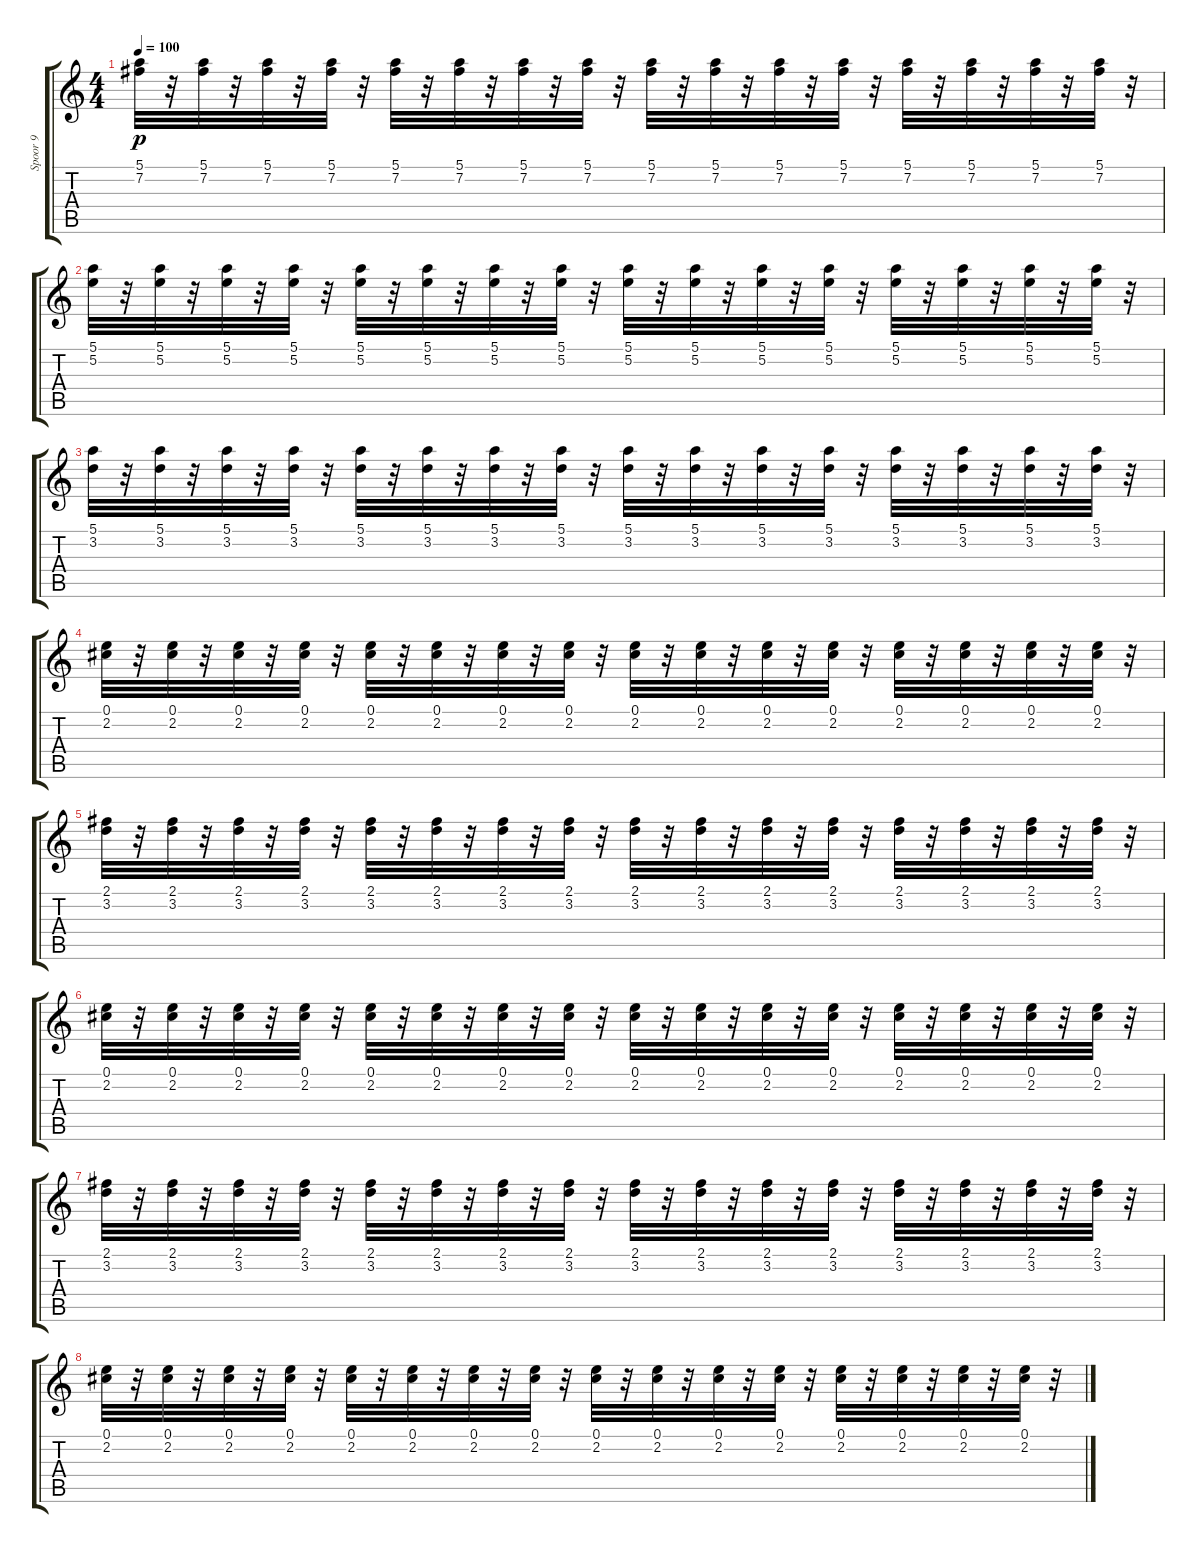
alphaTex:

\track ("Spoor 9" "Spoor 9") {instrument banjo}
\staff {score tabs}
\tuning (E4 B3 G3 D3 A2 E2) {hide}
\displaytranspose 12
\ts (4 4)
\tempo 100
\clef g2
\ks c
(5.1 7.2).32{dy p} r.32 (5.1 7.2).32 r.32 (5.1 7.2).32 r.32 (5.1 7.2).32 r.32 (5.1 7.2).32 r.32 (5.1 7.2).32 r.32 (5.1 7.2).32 r.32 (5.1 7.2).32 r.32 (5.1 7.2).32 r.32 (5.1 7.2).32 r.32 (5.1 7.2).32 r.32 (5.1 7.2).32 r.32 (5.1 7.2).32 r.32 (5.1 7.2).32 r.32 (5.1 7.2).32 r.32 (5.1 7.2).32 r.32 |
(5.1 5.2).32 r.32 (5.1 5.2).32 r.32 (5.1 5.2).32 r.32 (5.1 5.2).32 r.32 (5.1 5.2).32 r.32 (5.1 5.2).32 r.32 (5.1 5.2).32 r.32 (5.1 5.2).32 r.32 (5.1 5.2).32 r.32 (5.1 5.2).32 r.32 (5.1 5.2).32 r.32 (5.1 5.2).32 r.32 (5.1 5.2).32 r.32 (5.1 5.2).32 r.32 (5.1 5.2).32 r.32 (5.1 5.2).32 r.32 |
(5.1 3.2).32 r.32 (5.1 3.2).32 r.32 (5.1 3.2).32 r.32 (5.1 3.2).32 r.32 (5.1 3.2).32 r.32 (5.1 3.2).32 r.32 (5.1 3.2).32 r.32 (5.1 3.2).32 r.32 (5.1 3.2).32 r.32 (5.1 3.2).32 r.32 (5.1 3.2).32 r.32 (5.1 3.2).32 r.32 (5.1 3.2).32 r.32 (5.1 3.2).32 r.32 (5.1 3.2).32 r.32 (5.1 3.2).32 r.32 |
(0.1 2.2).32 r.32 (0.1 2.2).32 r.32 (0.1 2.2).32 r.32 (0.1 2.2).32 r.32 (0.1 2.2).32 r.32 (0.1 2.2).32 r.32 (0.1 2.2).32 r.32 (0.1 2.2).32 r.32 (0.1 2.2).32 r.32 (0.1 2.2).32 r.32 (0.1 2.2).32 r.32 (0.1 2.2).32 r.32 (0.1 2.2).32 r.32 (0.1 2.2).32 r.32 (0.1 2.2).32 r.32 (0.1 2.2).32 r.32 |
(2.1 3.2).32 r.32 (2.1 3.2).32 r.32 (2.1 3.2).32 r.32 (2.1 3.2).32 r.32 (2.1 3.2).32 r.32 (2.1 3.2).32 r.32 (2.1 3.2).32 r.32 (2.1 3.2).32 r.32 (2.1 3.2).32 r.32 (2.1 3.2).32 r.32 (2.1 3.2).32 r.32 (2.1 3.2).32 r.32 (2.1 3.2).32 r.32 (2.1 3.2).32 r.32 (2.1 3.2).32 r.32 (2.1 3.2).32 r.32 |
(0.1 2.2).32 r.32 (0.1 2.2).32 r.32 (0.1 2.2).32 r.32 (0.1 2.2).32 r.32 (0.1 2.2).32 r.32 (0.1 2.2).32 r.32 (0.1 2.2).32 r.32 (0.1 2.2).32 r.32 (0.1 2.2).32 r.32 (0.1 2.2).32 r.32 (0.1 2.2).32 r.32 (0.1 2.2).32 r.32 (0.1 2.2).32 r.32 (0.1 2.2).32 r.32 (0.1 2.2).32 r.32 (0.1 2.2).32 r.32 |
(2.1 3.2).32 r.32 (2.1 3.2).32 r.32 (2.1 3.2).32 r.32 (2.1 3.2).32 r.32 (2.1 3.2).32 r.32 (2.1 3.2).32 r.32 (2.1 3.2).32 r.32 (2.1 3.2).32 r.32 (2.1 3.2).32 r.32 (2.1 3.2).32 r.32 (2.1 3.2).32 r.32 (2.1 3.2).32 r.32 (2.1 3.2).32 r.32 (2.1 3.2).32 r.32 (2.1 3.2).32 r.32 (2.1 3.2).32 r.32 |
(0.1 2.2).32 r.32 (0.1 2.2).32 r.32 (0.1 2.2).32 r.32 (0.1 2.2).32 r.32 (0.1 2.2).32 r.32 (0.1 2.2).32 r.32 (0.1 2.2).32 r.32 (0.1 2.2).32 r.32 (0.1 2.2).32 r.32 (0.1 2.2).32 r.32 (0.1 2.2).32 r.32 (0.1 2.2).32 r.32 (0.1 2.2).32 r.32 (0.1 2.2).32 r.32 (0.1 2.2).32 r.32 (0.1 2.2).32 r.32
